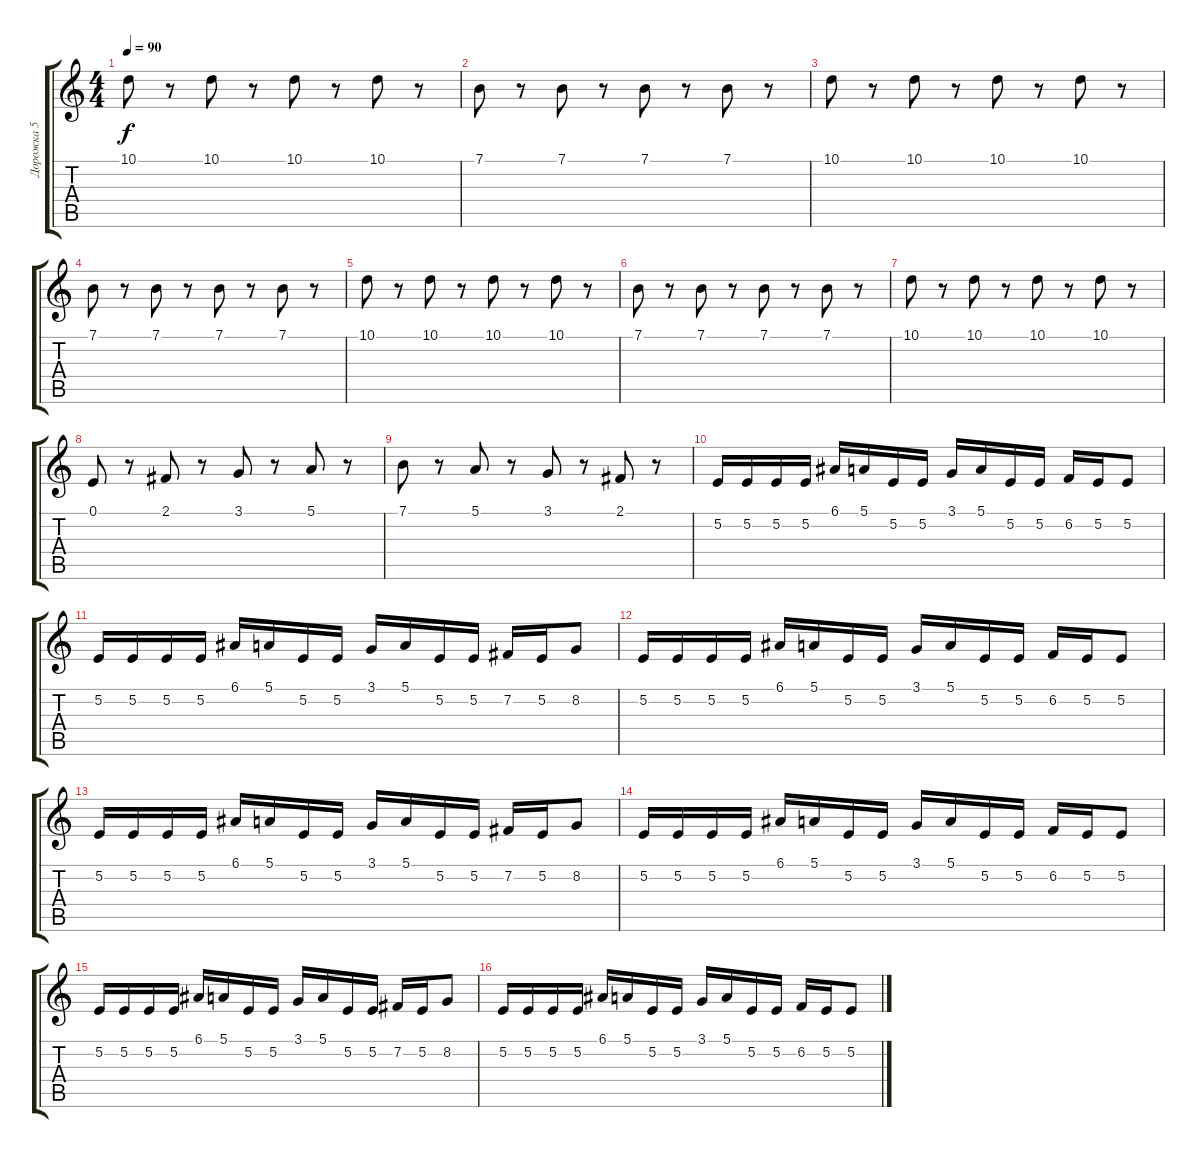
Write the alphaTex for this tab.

\track ("Дорожка 5" "Дорожка 5") {instrument tremolostrings}
\staff {score tabs}
\tuning (E4 B3 G3 D3 A2 E2) {hide}
\ts (4 4)
\tempo 90
\clef g2
\ks c
10.1.8{dy f} r.8 10.1.8 r.8 10.1.8 r.8 10.1.8 r.8 |
7.1.8 r.8 7.1.8 r.8 7.1.8 r.8 7.1.8 r.8 |
10.1.8 r.8 10.1.8 r.8 10.1.8 r.8 10.1.8 r.8 |
7.1.8 r.8 7.1.8 r.8 7.1.8 r.8 7.1.8 r.8 |
10.1.8 r.8 10.1.8 r.8 10.1.8 r.8 10.1.8 r.8 |
7.1.8 r.8 7.1.8 r.8 7.1.8 r.8 7.1.8 r.8 |
10.1.8 r.8 10.1.8 r.8 10.1.8 r.8 10.1.8 r.8 |
0.1.8 r.8 2.1.8 r.8 3.1.8 r.8 5.1.8 r.8 |
7.1.8 r.8 5.1.8 r.8 3.1.8 r.8 2.1.8 r.8 |
5.2.16 5.2.16 5.2.16 5.2.16 6.1.16 5.1.16 5.2.16 5.2.16 3.1.16 5.1.16 5.2.16 5.2.16 6.2.16 5.2.16 5.2.8 |
5.2.16 5.2.16 5.2.16 5.2.16 6.1.16 5.1.16 5.2.16 5.2.16 3.1.16 5.1.16 5.2.16 5.2.16 7.2.16 5.2.16 8.2.8 |
5.2.16 5.2.16 5.2.16 5.2.16 6.1.16 5.1.16 5.2.16 5.2.16 3.1.16 5.1.16 5.2.16 5.2.16 6.2.16 5.2.16 5.2.8 |
5.2.16 5.2.16 5.2.16 5.2.16 6.1.16 5.1.16 5.2.16 5.2.16 3.1.16 5.1.16 5.2.16 5.2.16 7.2.16 5.2.16 8.2.8 |
5.2.16 5.2.16 5.2.16 5.2.16 6.1.16 5.1.16 5.2.16 5.2.16 3.1.16 5.1.16 5.2.16 5.2.16 6.2.16 5.2.16 5.2.8 |
5.2.16 5.2.16 5.2.16 5.2.16 6.1.16 5.1.16 5.2.16 5.2.16 3.1.16 5.1.16 5.2.16 5.2.16 7.2.16 5.2.16 8.2.8 |
5.2.16 5.2.16 5.2.16 5.2.16 6.1.16 5.1.16 5.2.16 5.2.16 3.1.16 5.1.16 5.2.16 5.2.16 6.2.16 5.2.16 5.2.8
